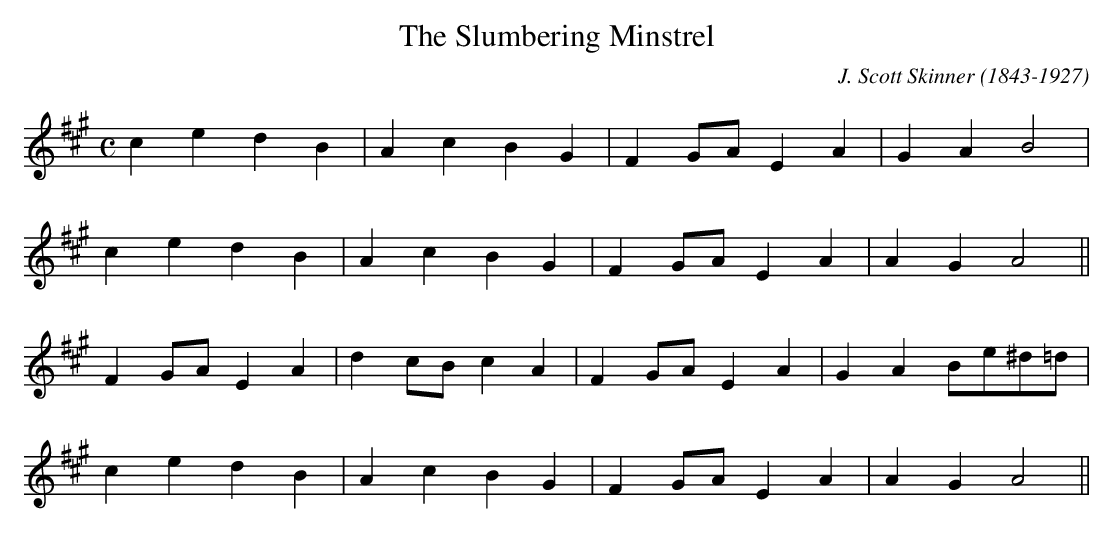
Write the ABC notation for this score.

X:1
T:Slumbering Minstrel, The
M:C
L:1/8
C:J. Scott Skinner (1843-1927)
K:A
c2e2d2B2 | A2c2B2G2 | F2 GA E2A2 | G2A2 B4 |
c2e2d2B2 | A2c2B2G2 | F2 GA E2A2 | A2G2 A4 ||
F2 GA E2A2 | d2 cB c2A2 | F2 GA E2A2 | G2A2 Be^d=d |
c2e2d2B2 | A2c2B2G2 | F2 GA E2A2 | A2G2 A4 ||
